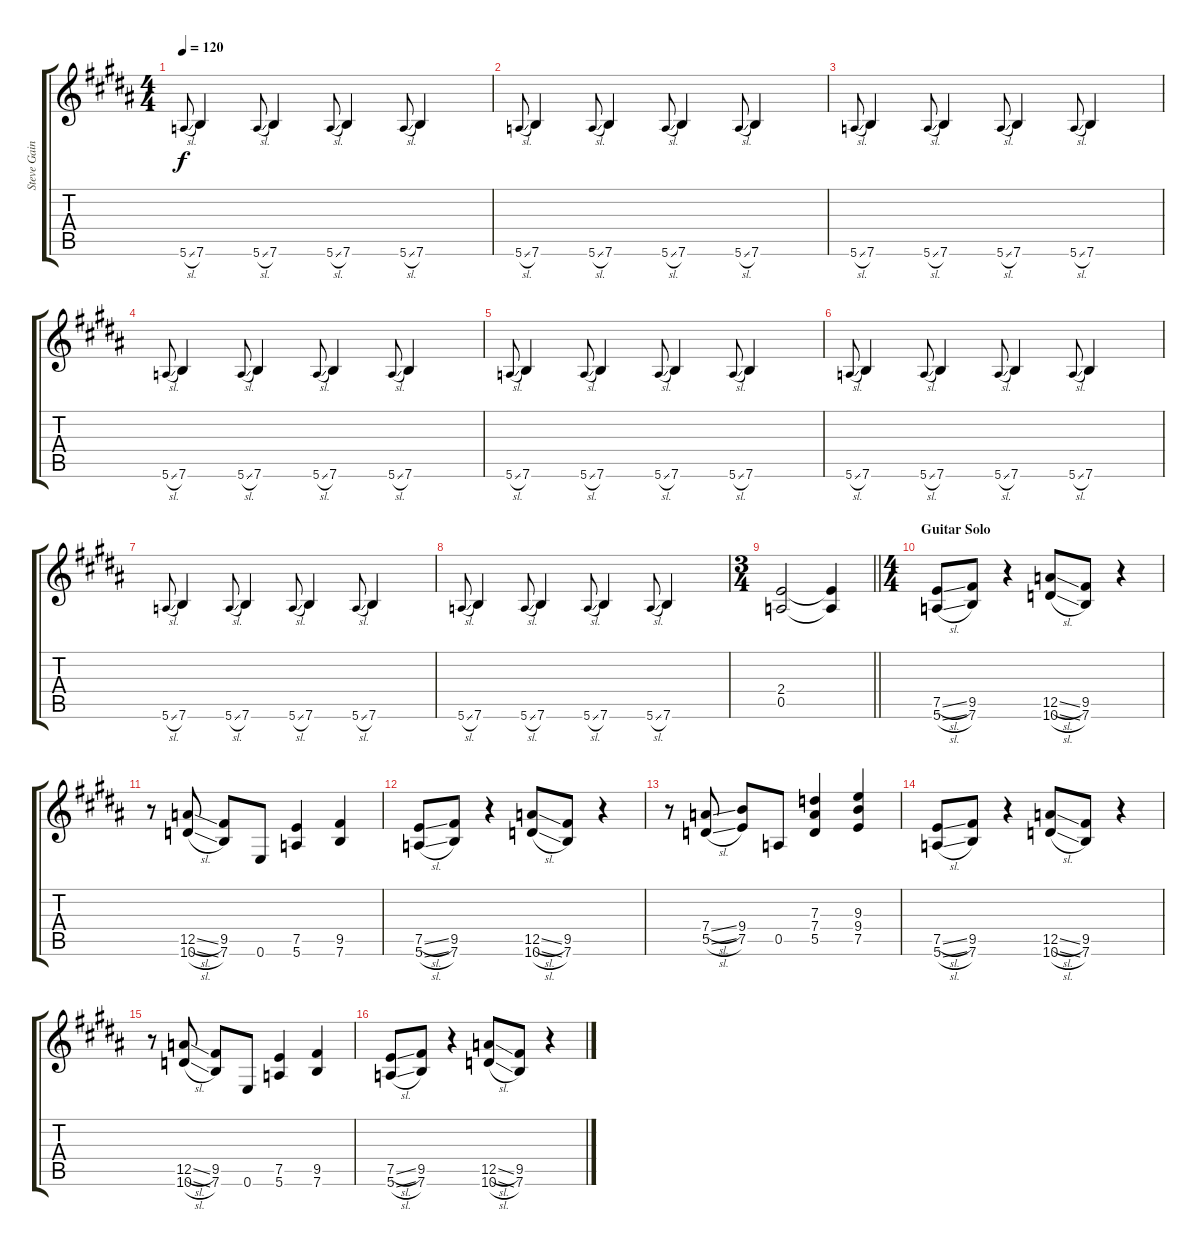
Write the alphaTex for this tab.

\track ("Steve Gaines - Rhythm Guitar" "Steve Gain") {instrument electricguitarclean}
\staff {score tabs}
\tuning (E4 B3 G3 D3 A2 E2) {hide}
\ts (4 4)
\tempo 120
\clef g2
\ks b
5.6{sl}.8{gr onbeat dy f} 7.6.4 5.6{sl}.8{gr onbeat} 7.6.4 5.6{sl}.8{gr onbeat} 7.6.4 5.6{sl}.8{gr onbeat} 7.6.4 |
5.6{sl}.8{gr onbeat} 7.6.4 5.6{sl}.8{gr onbeat} 7.6.4 5.6{sl}.8{gr onbeat} 7.6.4 5.6{sl}.8{gr onbeat} 7.6.4 |
5.6{sl}.8{gr onbeat} 7.6.4 5.6{sl}.8{gr onbeat} 7.6.4 5.6{sl}.8{gr onbeat} 7.6.4 5.6{sl}.8{gr onbeat} 7.6.4 |
5.6{sl}.8{gr onbeat} 7.6.4 5.6{sl}.8{gr onbeat} 7.6.4 5.6{sl}.8{gr onbeat} 7.6.4 5.6{sl}.8{gr onbeat} 7.6.4 |
5.6{sl}.8{gr onbeat} 7.6.4 5.6{sl}.8{gr onbeat} 7.6.4 5.6{sl}.8{gr onbeat} 7.6.4 5.6{sl}.8{gr onbeat} 7.6.4 |
5.6{sl}.8{gr onbeat} 7.6.4 5.6{sl}.8{gr onbeat} 7.6.4 5.6{sl}.8{gr onbeat} 7.6.4 5.6{sl}.8{gr onbeat} 7.6.4 |
5.6{sl}.8{gr onbeat} 7.6.4 5.6{sl}.8{gr onbeat} 7.6.4 5.6{sl}.8{gr onbeat} 7.6.4 5.6{sl}.8{gr onbeat} 7.6.4 |
5.6{sl}.8{gr onbeat} 7.6.4 5.6{sl}.8{gr onbeat} 7.6.4 5.6{sl}.8{gr onbeat} 7.6.4 5.6{sl}.8{gr onbeat} 7.6.4 |
\ts (3 4)
\barLineRight lightlight
(2.4 0.5).2 (2.4{t} 0.5{t}).4 |
\ts (4 4)
\section ("" "Guitar Solo")
(7.5{sl} 5.6{sl}).8 (9.5 7.6).8 r.4 (12.5{sl} 10.6{sl}).8 (9.5 7.6).8 r.4 |
r.8 (12.5{sl} 10.6{sl}).8 (9.5 7.6).8 0.6.8 (7.5 5.6).4 (9.5 7.6).4 |
(7.5{sl} 5.6{sl}).8 (9.5 7.6).8 r.4 (12.5{sl} 10.6{sl}).8 (9.5 7.6).8 r.4 |
r.8 (7.4{sl} 5.5{sl}).8 (9.4 7.5).8 0.5.8 (7.3 7.4 5.5).4 (9.3 9.4 7.5).4 |
(7.5{sl} 5.6{sl}).8 (9.5 7.6).8 r.4 (12.5{sl} 10.6{sl}).8 (9.5 7.6).8 r.4 |
r.8 (12.5{sl} 10.6{sl}).8 (9.5 7.6).8 0.6.8 (7.5 5.6).4 (9.5 7.6).4 |
(7.5{sl} 5.6{sl}).8 (9.5 7.6).8 r.4 (12.5{sl} 10.6{sl}).8 (9.5 7.6).8 r.4
